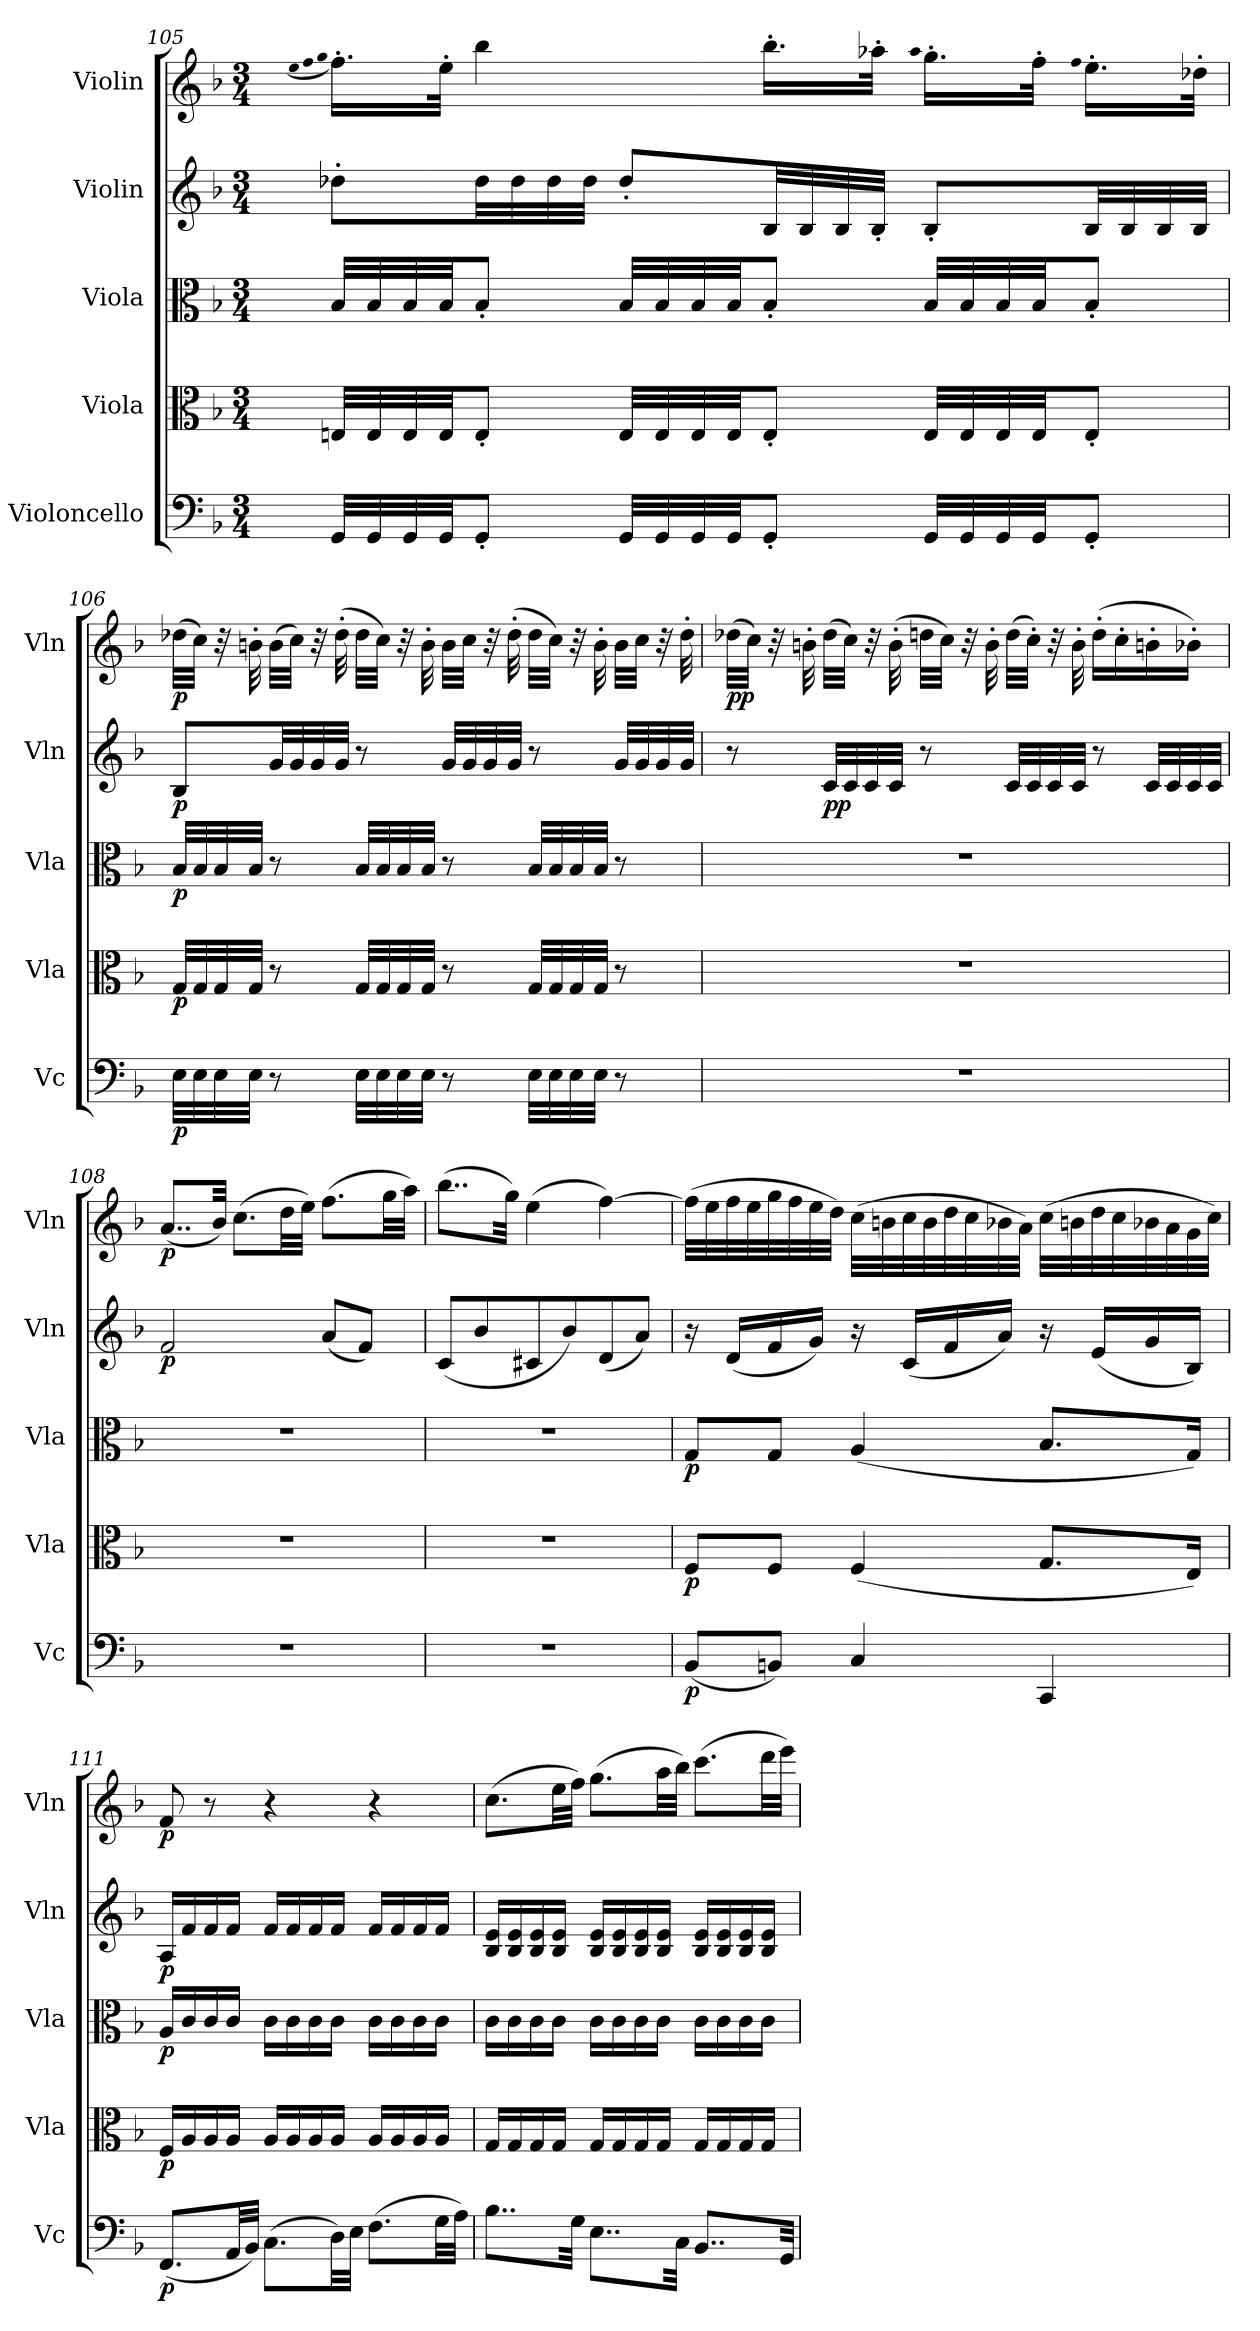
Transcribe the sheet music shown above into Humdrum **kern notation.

**kern	**dynam	**kern	**dynam	**kern	**dynam	**kern	**dynam	**kern	**dynam
*part5	*part5	*part4	*part4	*part3	*part3	*part2	*part2	*part1	*part1
*staff5	*staff5	*staff4	*staff4	*staff3	*staff3	*staff2	*staff2	*staff1	*staff1
*I"Violoncello	*	*I"Viola	*	*I"Viola	*	*I"Violin	*	*I"Violin	*
*I'Vc	*	*I'Vla	*	*I'Vla	*	*I'Vln	*	*I'Vln	*
*clefF4	*	*clefC3	*	*clefC3	*	*clefG2	*	*clefG2	*
*k[b-]	*	*k[b-]	*	*k[b-]	*	*k[b-]	*	*k[b-]	*
*M3/4	*	*M3/4	*	*M3/4	*	*M3/4	*	*M3/4	*
=105	=105	=105	=105	=105	=105	=105	=105	=105	=105
.	.	.	.	.	.	.	.	(qee	.
.	.	.	.	.	.	.	.	qff	.
.	.	.	.	.	.	.	.	qgg	.
32GG/LLL	.	32En/LLL	.	32B-/LLL	.	8dd-X'\L	.	16.ff'\LL)	.
32GG/	.	32E/	.	32B-/	.	.	.	.	.
32GG/	.	32E/	.	32B-/	.	.	.	.	.
32GG/JJ	.	32E/JJ	.	32B-/JJ	.	.	.	32ee'\JJk	.
8GG'/J	.	8E'/J	.	8B-'/J	.	32dd-\LL	.	4bb-\	.
.	.	.	.	.	.	32dd-\	.	.	.
.	.	.	.	.	.	32dd-\	.	.	.
.	.	.	.	.	.	32dd-\JJJ	.	.	.
32GG/LLL	.	32E/LLL	.	32B-/LLL	.	8dd-'/L	.	.	.
32GG/	.	32E/	.	32B-/	.	.	.	.	.
32GG/	.	32E/	.	32B-/	.	.	.	.	.
32GG/JJ	.	32E/JJ	.	32B-/JJ	.	.	.	.	.
8GG'/J	.	8E'/J	.	8B-'/J	.	32B-/LL	.	16.bb-'\LL	.
.	.	.	.	.	.	32B-/	.	.	.
.	.	.	.	.	.	32B-/	.	.	.
.	.	.	.	.	.	32B-'/JJJ	.	32aa-X'\JJk	.
.	.	.	.	.	.	.	.	qaa-	.
32GG/LLL	.	32E/LLL	.	32B-/LLL	.	8B-'/L	.	16.gg'\LL	.
32GG/	.	32E/	.	32B-/	.	.	.	.	.
32GG/	.	32E/	.	32B-/	.	.	.	.	.
32GG/JJ	.	32E/JJ	.	32B-/JJ	.	.	.	32ff'\JJk	.
.	.	.	.	.	.	.	.	qff	.
8GG'/J	.	8E'/J	.	8B-'/J	.	32B-/LL	.	16.ee'\LL	.
.	.	.	.	.	.	32B-/	.	.	.
.	.	.	.	.	.	32B-/	.	.	.
.	.	.	.	.	.	32B-/JJJ	.	32dd-X'\JJk	.
=106	=106	=106	=106	=106	=106	=106	=106	=106	=106
32E\LLL	p	32G/LLL	p	32B-/LLL	p	8B-/L	p	(32dd-X\LLL	p
32E\	.	32G/	.	32B-/	.	.	.	32cc\JJJ)	.
32E\	.	32G/	.	32B-/	.	.	.	32r	.
32E\JJJ	.	32G/JJJ	.	32B-/JJJ	.	.	.	32bn'\	.
8r	.	8r	.	8r	.	32g/LL	.	(32b\LLL	.
.	.	.	.	.	.	32g/	.	32cc\JJJ)	.
.	.	.	.	.	.	32g/	.	32r	.
.	.	.	.	.	.	32g/JJJ	.	(32dd-'\	.
32E\LLL	.	32G/LLL	.	32B-/LLL	.	8r	.	32dd-\LLL	.
32E\	.	32G/	.	32B-/	.	.	.	32cc\JJJ)	.
32E\	.	32G/	.	32B-/	.	.	.	32r	.
32E\JJJ	.	32G/JJJ	.	32B-/JJJ	.	.	.	32b'\	.
8r	.	8r	.	8r	.	32g/LLL	.	32b\LLL	.
.	.	.	.	.	.	32g/	.	32cc\JJJ	.
.	.	.	.	.	.	32g/	.	32r	.
.	.	.	.	.	.	32g/JJJ	.	(32dd-'\	.
32E\LLL	.	32G/LLL	.	32B-/LLL	.	8r	.	32dd-\LLL	.
32E\	.	32G/	.	32B-/	.	.	.	32cc\JJJ)	.
32E\	.	32G/	.	32B-/	.	.	.	32r	.
32E\JJJ	.	32G/JJJ	.	32B-/JJJ	.	.	.	32b'\	.
8r	.	8r	.	8r	.	32g/LLL	.	32b\LLL	.
.	.	.	.	.	.	32g/	.	32cc\JJJ	.
.	.	.	.	.	.	32g/	.	32r	.
.	.	.	.	.	.	32g/JJJ	.	32dd-'\	.
=107	=107	=107	=107	=107	=107	=107	=107	=107	=107
2.r	.	2.r	.	2.r	.	8r	.	(32dd-X\LLL	pp
.	.	.	.	.	.	.	.	32cc\JJJ)	.
.	.	.	.	.	.	.	.	32r	.
.	.	.	.	.	.	.	.	32bn'\	.
.	.	.	.	.	.	32c/LLL	pp	(32dd-\LLL	.
.	.	.	.	.	.	32c/	.	32cc\JJJ)	.
.	.	.	.	.	.	32c/	.	32r	.
.	.	.	.	.	.	32c/JJJ	.	(32b'\	.
.	.	.	.	.	.	8r	.	32ddn\LLL	.
.	.	.	.	.	.	.	.	32cc\JJJ)	.
.	.	.	.	.	.	.	.	32r	.
.	.	.	.	.	.	.	.	32b'\	.
.	.	.	.	.	.	32c/LLL	.	(32dd\LLL	.
.	.	.	.	.	.	32c/	.	32cc'\JJJ)	.
.	.	.	.	.	.	32c/	.	32r	.
.	.	.	.	.	.	32c/JJJ	.	32b'\	.
.	.	.	.	.	.	8r	.	(16dd'\LL	.
.	.	.	.	.	.	.	.	16cc'\	.
.	.	.	.	.	.	32c/LLL	.	16bn'\	.
.	.	.	.	.	.	32c/	.	.	.
.	.	.	.	.	.	32c/	.	16b-X'\JJ)	.
.	.	.	.	.	.	32c/JJJ	.	.	.
=108	=108	=108	=108	=108	=108	=108	=108	=108	=108
2.r	.	2.r	.	2.r	.	2f/	p	(8..a/L	p
.	.	.	.	.	.	.	.	32b-/Jkk)	.
.	.	.	.	.	.	.	.	(8.cc\L	.
.	.	.	.	.	.	.	.	32dd\LL	.
.	.	.	.	.	.	.	.	32ee\JJJ)	.
.	.	.	.	.	.	(8a/L	.	(8.ff\L	.
.	.	.	.	.	.	8f/J)	.	.	.
.	.	.	.	.	.	.	.	32gg\LL	.
.	.	.	.	.	.	.	.	32aa\JJJ)	.
=109	=109	=109	=109	=109	=109	=109	=109	=109	=109
2.r	.	2.r	.	2.r	.	(8c/L	.	(8..bb-\L	.
.	.	.	.	.	.	8b-/	.	.	.
.	.	.	.	.	.	.	.	32gg\Jkk)	.
.	.	.	.	.	.	8c#X/	.	(4ee\	.
.	.	.	.	.	.	8b-/)	.	.	.
.	.	.	.	.	.	(8d/	.	[4ff\)	.
.	.	.	.	.	.	8a/J)	.	.	.
=110	=110	=110	=110	=110	=110	=110	=110	=110	=110
(8BB-/L	p	8F/L	p	8G/L	p	16r	.	(32ff\LLL]	.
.	.	.	.	.	.	.	.	32ee\	.
.	.	.	.	.	.	(16d/LL	.	32ff\	.
.	.	.	.	.	.	.	.	32ee\	.
8BBn/J)	.	8F/J	.	8G/J	.	16f/	.	32gg\	.
.	.	.	.	.	.	.	.	32ff\	.
.	.	.	.	.	.	16g/JJ)	.	32ee\	.
.	.	.	.	.	.	.	.	32dd\JJJ)	.
4C/	.	(4F/	.	(4A/	.	16r	.	(32cc\LLL	.
.	.	.	.	.	.	.	.	32bn\	.
.	.	.	.	.	.	(16c/LL	.	32cc\	.
.	.	.	.	.	.	.	.	32b\	.
.	.	.	.	.	.	16f/	.	32dd\	.
.	.	.	.	.	.	.	.	32cc\	.
.	.	.	.	.	.	16a/JJ)	.	32b-X\	.
.	.	.	.	.	.	.	.	32a\JJJ)	.
4CC/	.	8.G/L	.	8.B-/L	.	16r	.	(32cc\LLL	.
.	.	.	.	.	.	.	.	32bn\	.
.	.	.	.	.	.	(16e/LL	.	32dd\	.
.	.	.	.	.	.	.	.	32cc\	.
.	.	.	.	.	.	16g/	.	32b-X\	.
.	.	.	.	.	.	.	.	32a\	.
.	.	16E/Jk)	.	16G/Jk)	.	16B-/JJ)	.	32g\	.
.	.	.	.	.	.	.	.	32cc\JJJ)	.
=111	=111	=111	=111	=111	=111	=111	=111	=111	=111
(8.FF/L	p	16F/LL	p	16A/LL	p	16A/LL	p	8f/	p
.	.	16A/	.	16c/	.	16f/	.	.	.
.	.	16A/	.	16c/	.	16f/	.	8r	.
32AA/LL	.	16A/JJ	.	16c/JJ	.	16f/JJ	.	.	.
32BB-/JJJ)	.	.	.	.	.	.	.	.	.
(8.C\L	.	16A/LL	.	16c\LL	.	16f/LL	.	4r	.
.	.	16A/	.	16c\	.	16f/	.	.	.
.	.	16A/	.	16c\	.	16f/	.	.	.
32D\LL)	.	16A/JJ	.	16c\JJ	.	16f/JJ	.	.	.
32E\JJJ	.	.	.	.	.	.	.	.	.
(8.F\L	.	16A/LL	.	16c\LL	.	16f/LL	.	4r	.
.	.	16A/	.	16c\	.	16f/	.	.	.
.	.	16A/	.	16c\	.	16f/	.	.	.
32G\LL	.	16A/JJ	.	16c\JJ	.	16f/JJ	.	.	.
32A\JJJ)	.	.	.	.	.	.	.	.	.
=112	=112	=112	=112	=112	=112	=112	=112	=112	=112
8..B-\L	.	16G/LL	.	16c\LL	.	16B-/ 16e/LL	.	(8.cc\L	.
.	.	16G/	.	16c\	.	16B-/ 16e/	.	.	.
.	.	16G/	.	16c\	.	16B-/ 16e/	.	.	.
.	.	16G/JJ	.	16c\JJ	.	16B-/ 16e/JJ	.	32ee\LL	.
32G\Jkk	.	.	.	.	.	.	.	32ff\JJJ)	.
8..E\L	.	16G/LL	.	16c\LL	.	16B-/ 16e/LL	.	(8.gg\L	.
.	.	16G/	.	16c\	.	16B-/ 16e/	.	.	.
.	.	16G/	.	16c\	.	16B-/ 16e/	.	.	.
.	.	16G/JJ	.	16c\JJ	.	16B-/ 16e/JJ	.	32aa\LL	.
32C\Jkk	.	.	.	.	.	.	.	32bb-\JJJ)	.
8..BB-/L	.	16G/LL	.	16c\LL	.	16B-/ 16e/LL	.	(8.ccc\L	.
.	.	16G/	.	16c\	.	16B-/ 16e/	.	.	.
.	.	16G/	.	16c\	.	16B-/ 16e/	.	.	.
.	.	16G/JJ	.	16c\JJ	.	16B-/ 16e/JJ	.	32ddd\LL	.
32GG/Jkk	.	.	.	.	.	.	.	32eee\JJJ)	.
=	=	=	=	=	=	=	=	=	=
*-	*-	*-	*-	*-	*-	*-	*-	*-	*-
